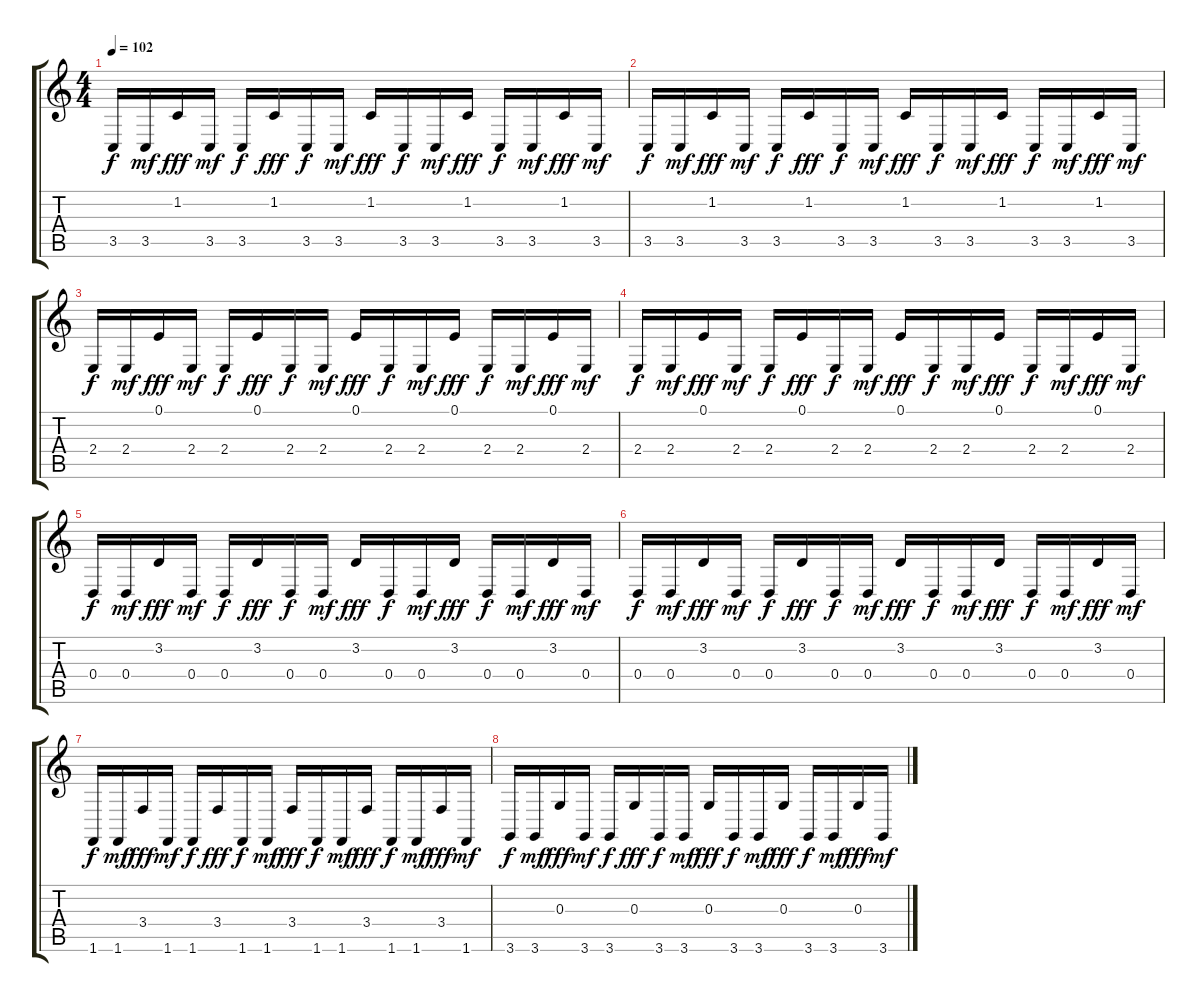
\track "" {instrument lead2sawtooth}
\staff {score tabs}
\tuning (E4 B3 G3 D3 A2 E2) {hide}
\ts (4 4)
\tempo 102
\clef g2
\ks c
3.5.16{dy f instrument lead2sawtooth} 3.5.16{dy mf} 1.2.16{dy fff} 3.5.16{dy mf} 3.5.16{dy f} 1.2.16{dy fff} 3.5.16{dy f} 3.5.16{dy mf} 1.2.16{dy fff} 3.5.16{dy f} 3.5.16{dy mf} 1.2.16{dy fff} 3.5.16{dy f} 3.5.16{dy mf} 1.2.16{dy fff} 3.5.16{dy mf} |
3.5.16{dy f} 3.5.16{dy mf} 1.2.16{dy fff} 3.5.16{dy mf} 3.5.16{dy f} 1.2.16{dy fff} 3.5.16{dy f} 3.5.16{dy mf} 1.2.16{dy fff} 3.5.16{dy f} 3.5.16{dy mf} 1.2.16{dy fff} 3.5.16{dy f} 3.5.16{dy mf} 1.2.16{dy fff} 3.5.16{dy mf} |
2.4.16{dy f} 2.4.16{dy mf} 0.1.16{dy fff} 2.4.16{dy mf} 2.4.16{dy f} 0.1.16{dy fff} 2.4.16{dy f} 2.4.16{dy mf} 0.1.16{dy fff} 2.4.16{dy f} 2.4.16{dy mf} 0.1.16{dy fff} 2.4.16{dy f} 2.4.16{dy mf} 0.1.16{dy fff} 2.4.16{dy mf} |
2.4.16{dy f} 2.4.16{dy mf} 0.1.16{dy fff} 2.4.16{dy mf} 2.4.16{dy f} 0.1.16{dy fff} 2.4.16{dy f} 2.4.16{dy mf} 0.1.16{dy fff} 2.4.16{dy f} 2.4.16{dy mf} 0.1.16{dy fff} 2.4.16{dy f} 2.4.16{dy mf} 0.1.16{dy fff} 2.4.16{dy mf} |
0.4.16{dy f} 0.4.16{dy mf} 3.2.16{dy fff} 0.4.16{dy mf} 0.4.16{dy f} 3.2.16{dy fff} 0.4.16{dy f} 0.4.16{dy mf} 3.2.16{dy fff} 0.4.16{dy f} 0.4.16{dy mf} 3.2.16{dy fff} 0.4.16{dy f} 0.4.16{dy mf} 3.2.16{dy fff} 0.4.16{dy mf} |
0.4.16{dy f} 0.4.16{dy mf} 3.2.16{dy fff} 0.4.16{dy mf} 0.4.16{dy f} 3.2.16{dy fff} 0.4.16{dy f} 0.4.16{dy mf} 3.2.16{dy fff} 0.4.16{dy f} 0.4.16{dy mf} 3.2.16{dy fff} 0.4.16{dy f} 0.4.16{dy mf} 3.2.16{dy fff} 0.4.16{dy mf} |
1.6.16{txt "" dy f} 1.6.16{dy mf} 3.4.16{dy fff} 1.6.16{dy mf} 1.6.16{dy f} 3.4.16{dy fff} 1.6.16{dy f} 1.6.16{dy mf} 3.4.16{dy fff} 1.6.16{dy f} 1.6.16{dy mf} 3.4.16{dy fff} 1.6.16{dy f} 1.6.16{dy mf} 3.4.16{dy fff} 1.6.16{dy mf} |
3.6.16{dy f} 3.6.16{dy mf} 0.3.16{dy fff} 3.6.16{dy mf} 3.6.16{dy f} 0.3.16{dy fff} 3.6.16{dy f} 3.6.16{dy mf} 0.3.16{dy fff} 3.6.16{dy f} 3.6.16{dy mf} 0.3.16{dy fff} 3.6.16{dy f} 3.6.16{dy mf} 0.3.16{dy fff} 3.6.16{dy mf}
